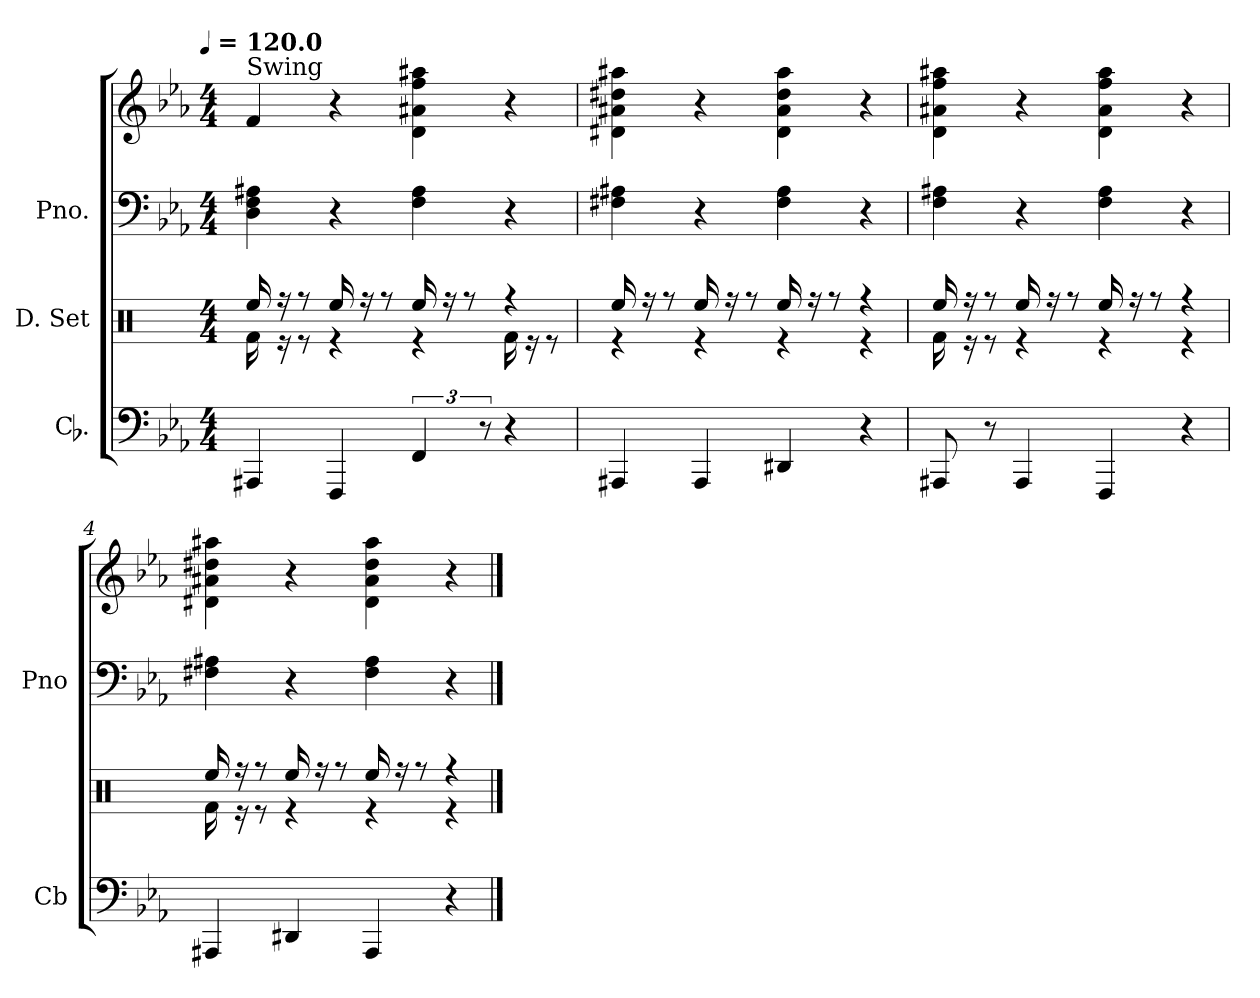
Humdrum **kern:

**kern	**kern	**kern	**kern
*part3	*part2	*part1	*part1
*staff4	*staff3	*staff2	*staff1
*I"Cb.	*I"D. Set	*I"Pno.	*
*I'Cb	*	*I'Pno	*
*clefF4	*clefX	*clefF4	*clefG2
*k[b-e-a-]	*k[]	*k[b-e-a-]	*k[b-e-a-]
!!LO:TX:omd:t=[quarter] = 120.0
*M4/4	*M4/4	*M4/4	*M4/4
*MM120	*MM120	*MM120	*MM120
=1	=1	=1	=1
*	*^	*	*
!	!	!	!	!LO:TX:a:t=Swing
4AAA#X	16Rf\	16Ree/	4D 4F 4A#X	4f
.	16re	16rff	.	.
.	8re	8rff	.	.
4FFF	4re	16Ree/	4r	4r
.	.	16rff	.	.
.	.	8rff	.	.
6FF	4re	16Ree/	4F 4A#	4d 4a#X 4ff 4aa#X
.	.	16rff	.	.
.	.	8rff	.	.
12r	.	.	.	.
4r	16Rf\	4rff	4r	4r
.	16re	.	.	.
.	8re	.	.	.
=2	=2	=2	=2	=2
4AAA#X	4re	16Ree/	4F#X 4A#X	4d#X 4a#X 4dd#X 4aa#X
.	.	16rff	.	.
.	.	8rff	.	.
4AAA#	4re	16Ree/	4r	4r
.	.	16rff	.	.
.	.	8rff	.	.
4DD#X	4re	16Ree/	4F# 4A#	4d# 4a# 4dd# 4aa#
.	.	16rff	.	.
.	.	8rff	.	.
4r	4re	4rff	4r	4r
=3	=3	=3	=3	=3
8AAA#X	16Rf\	16Ree/	4F 4A#X	4d 4a#X 4ff 4aa#X
.	16re	16rff	.	.
8r	8re	8rff	.	.
4AAA#	4re	16Ree/	4r	4r
.	.	16rff	.	.
.	.	8rff	.	.
4FFF	4re	16Ree/	4F 4A#	4d 4a# 4ff 4aa#
.	.	16rff	.	.
.	.	8rff	.	.
4r	4re	4rff	4r	4r
=4	=4	=4	=4	=4
4AAA#X	16Rf\	16Ree/	4F#X 4A#X	4d#X 4a#X 4dd#X 4aa#X
.	16re	16rff	.	.
.	8re	8rff	.	.
4DD#X	4re	16Ree/	4r	4r
.	.	16rff	.	.
.	.	8rff	.	.
4AAA#	4re	16Ree/	4F# 4A#	4d# 4a# 4dd# 4aa#
.	.	16rff	.	.
.	.	8rff	.	.
4r	4re	4rff	4r	4r
*	*v	*v	*	*
==	==	==	==
*-	*-	*-	*-
